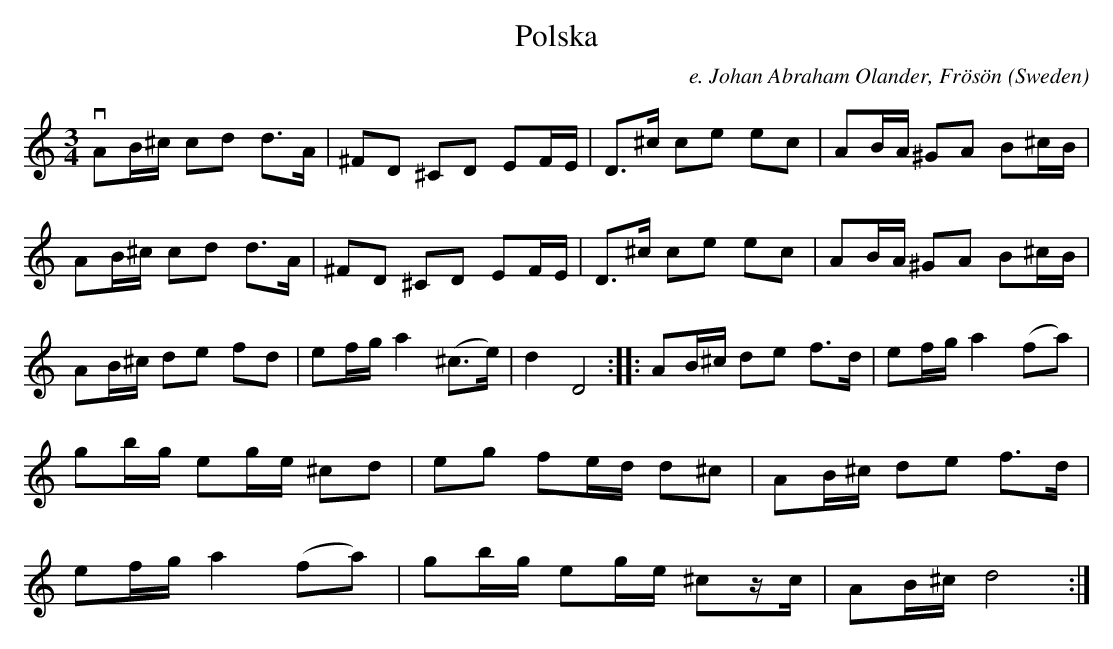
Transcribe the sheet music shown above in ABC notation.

X:1
T:Polska
O:Sweden
C:e. Johan Abraham Olander, Fr\"os\"on
M:3/4
K:DDor
vAB/^c/ cd d>A| ^FD ^CD EF/E/| D>^c ce ec| AB/A/ ^GA B^c/B/| \
 AB/^c/ cd d>A|^FD ^CD EF/E/| D>^c ce ec| AB/A/ ^GA B^c/B/| \
 AB/^c/ de fd| ef/g/ a2 (^c>e)| d2 D4::\
 AB/^c/ de f>d| ef/g/ a2 (fa)| gb/g/ eg/e/ ^cd| eg fe/d/ d^c|\
 AB/^c/ de f>d| ef/g/ a2 (fa)| gb/g/ eg/e/ ^cz/c/| AB/^c/ d4:|
